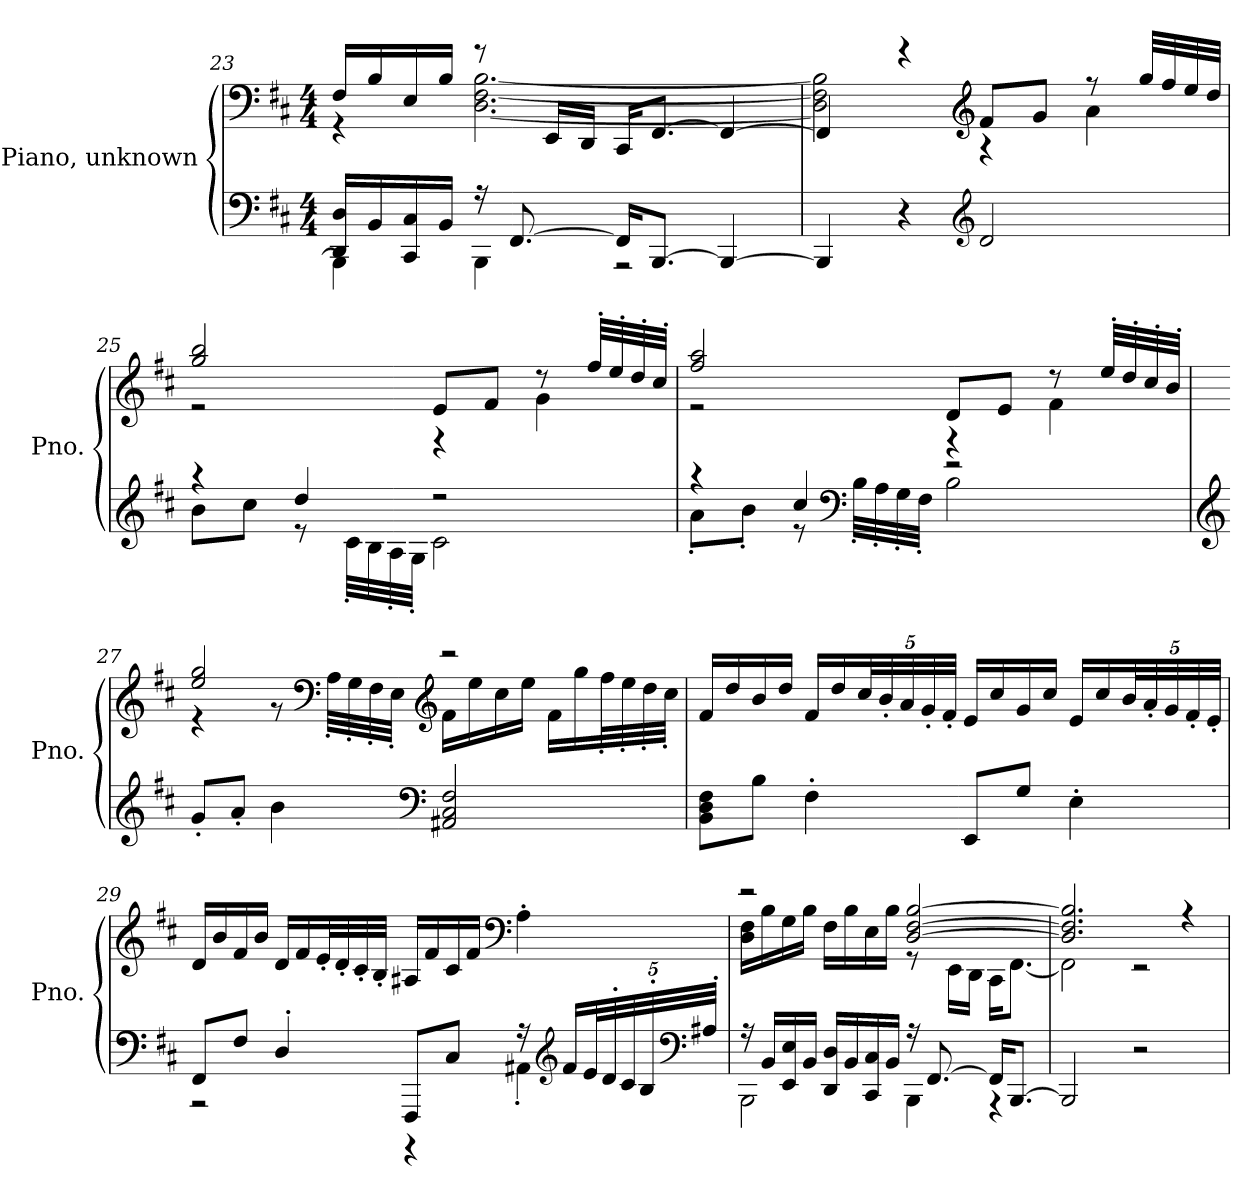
**kern	**kern
*part1	*part1
*staff2	*staff1
*I"Piano, unknown	*
*I'Pno.	*
*clefF4	*clefF4
*k[f#c#]	*k[f#c#]
*M4/4	*M4/4
=23	=23
*^	*^
16DD/ 16D/LL	4BBB\]	16F#/LL	4r
16BB/	.	16B/	.
16CC#/ 16C#/	.	16E/	.
16BB/JJ	.	16B/JJ	.
16r	4BBB\	8r	[2.D\ [2.F#\ [2.B\
[8.FF#/	.	.	.
.	.	16EE/LL	.
.	.	16DD/JJ	.
16FF#/KL]	2r	16CC#/KL	.
[8.BBB/J	.	[8.FF#/J	.
4BBB/_	.	4FF#/_	.
*v	*v	*	*
!!LO:PB:g=z	!!
=24	=24	=24
4BBB/]	4FF#/]	2D\] 2F#\] 2B\]
4r	4r	.
*clefG2	*clefG2	*
2d/	8f#/L	4r
.	8g/J	.
.	8r	4a\
.	32gg/LLL	.
.	32ff#/	.
.	32ee/	.
.	32dd/JJJ	.
=25	=25	=25
*^	*	*
4r	8b\L	2gg/ 2bb/	2r
.	8cc#\J	.	.
4dd/	8r	.	.
.	32c#'\LLL	.	.
.	32B\	.	.
.	32A'\	.	.
.	32G'\JJJ	.	.
2r	2c#\	8e/L	4r
.	.	8f#/J	.
.	.	8r	4g\
.	.	32ff#'/LLL	.
.	.	32ee'/	.
.	.	32dd'/	.
.	.	32cc#'/JJJ	.
=26	=26	=26	=26
4r	8a'\L	2ff#/ 2aa/	2r
.	8b'\J	.	.
4cc#/	8r	.	.
*clefF4	*	*	*
.	32B'\LLL	.	.
.	32A'\	.	.
.	32G'\	.	.
.	32F#'\JJJ	.	.
2r	2B\	8d/L	4r
.	.	8e/J	.
.	.	8r	4f#\
.	.	32ee'/LLL	.
.	.	32dd'/	.
.	.	32cc#'/	.
.	.	32b'/JJJ	.
*v	*v	*	*
!!LO:LB:g=z	!!
=27	=27	=27
*clefG2	*	*
8g'/L	2ee/ 2gg/	4r
8a'/J	.	.
4b\	.	8r
*	*clefF4	*
.	.	32A'\LLL
.	.	32G'\
.	.	32F#'\
.	.	32E'\JJJ
*clefF4	*clefG2	*
2AA#X/ 2C#/ 2F#/	2r	16f#\LL
.	.	16ee\
.	.	16cc#\
.	.	16ee\JJ
.	.	16f#\LL
.	.	16gg\
.	.	32ff#'\L
.	.	32ee'\
.	.	32dd'\
.	.	32cc#'\JJJ
*	*v	*v
=28	=28
8BB\ 8D\ 8F#\L	16f#/LL
.	16dd/
8B\J	16b/
.	16dd/JJ
4F#'\	16f#/LL
.	16dd/
*	*Xbrackettup
.	40cc#/L
.	40b'/
.	40a/
.	40g'/
.	40f#'/JJJ
8EE/L	16e/LL
.	16cc#/
8G/J	16g/
.	16cc#/JJ
4E'\	16e/LL
.	16cc#/
.	40b/L
.	40a'/
.	40g/
.	40f#'/
.	40e'/JJJ
!!LO:LB:g=z
=29	=29
*^	*
8FF#/L	2r	16d/LL
.	.	16b/
8F#/J	.	16f#/
.	.	16b/JJ
4D'/	.	16d/LL
.	.	16f#/
.	.	32e'/L
.	.	32d'/
.	.	32c#'/
.	.	32B'/JJJ
8FFF#/L	4r	16A#X/LL
.	.	16f#/
8C#/J	.	16c#/
.	.	16f#/JJ
*	*	*clefF4
16r	4AA#X'\	4A#'\
*clefG2	*	*
16f#/LL	.	.
*Xbrackettup	*	*
40e/L	.	.
40d'/	.	.
40c#/	.	.
40B'/	.	.
*clefF4	*	*
40A#X'/JJJ	.	.
=30	=30	=30
*	*	*^
16r	2BBB\	2r	16D\ 16F#\LL
16BB/LL	.	.	16B\
16EE/ 16E/	.	.	16G\
16BB/JJ	.	.	16B\JJ
16DD/ 16D/LL	.	.	16F#\LL
16BB/	.	.	16B\
16CC#/ 16C#/	.	.	16E\
16BB/JJ	.	.	16B\JJ
16r	4BBB\	[2D/ [2F#/ [2B/	8r
[8.FF#/	.	.	.
.	.	.	16EE\LL
.	.	.	16DD\JJ
16FF#/KL]	4r	.	16CC#\KL
[8.BBB/J	.	.	[8.FF#\J
*v	*v	*	*
!!LO:LB:g=z	!!
=31	=31	=31
2BBB/]	2.D/] 2.F#/] 2.B/]	2FF#\]
2r	.	2r
.	4r	.
*	*v	*v
=	=
*-	*-
